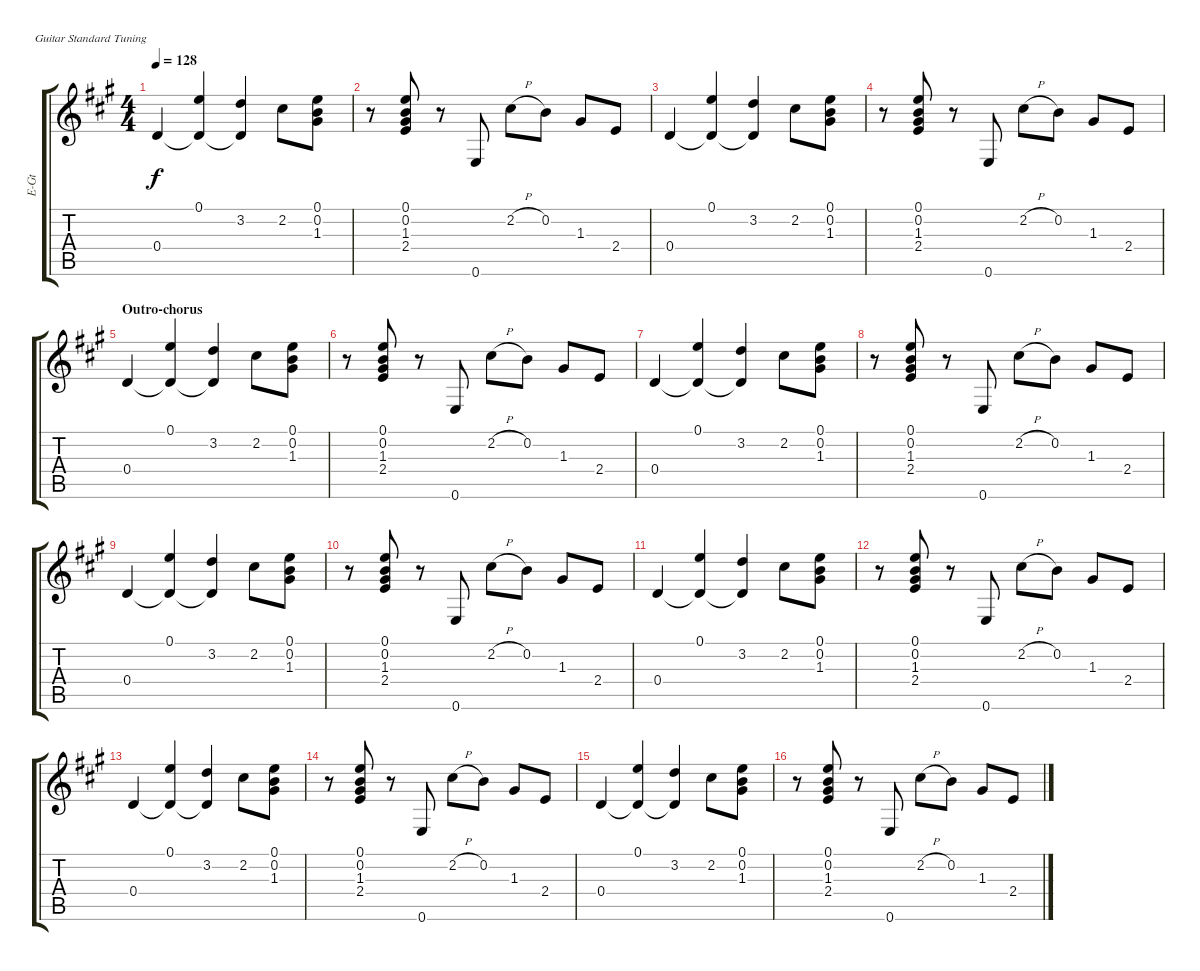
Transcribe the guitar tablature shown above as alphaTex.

\defaultSystemsLayout 4
\bracketExtendMode groupsimilarinstruments
\otherSystemsTrackNameOrientation horizontal
\track ("Guitar" "E-Gt") {instrument distortionguitar}
\staff {score tabs}
\tuning (E4 B3 G3 D3 A2 E2)
\ts (4 4)
\tempo 128
\clef g2
\ks a
0.4.4{dy f} (0.1 0.4{t}).4 (3.2 0.4{t}).4 2.2.8 (0.1 0.2 1.3).8 |
r.8 (0.2 1.3 0.1 2.4).8 r.8 0.6.8 2.2{h}.8 0.2.8 1.3.8 2.4.8 |
0.4.4 (0.1 0.4{t}).4 (3.2 0.4{t}).4 2.2.8 (0.1 0.2 1.3).8 |
r.8 (0.2 1.3 0.1 2.4).8 r.8 0.6.8 2.2{h}.8 0.2.8 1.3.8 2.4.8 |
\section ("" "Outro-chorus")
0.4.4 (0.1 0.4{t}).4 (3.2 0.4{t}).4 2.2.8 (0.1 0.2 1.3).8 |
r.8 (0.2 1.3 0.1 2.4).8 r.8 0.6.8 2.2{h}.8 0.2.8 1.3.8 2.4.8 |
0.4.4 (0.1 0.4{t}).4 (3.2 0.4{t}).4 2.2.8 (0.1 0.2 1.3).8 |
r.8 (0.2 1.3 0.1 2.4).8 r.8 0.6.8 2.2{h}.8 0.2.8 1.3.8 2.4.8 |
0.4.4 (0.1 0.4{t}).4 (3.2 0.4{t}).4 2.2.8 (0.1 0.2 1.3).8 |
r.8 (0.2 1.3 0.1 2.4).8 r.8 0.6.8 2.2{h}.8 0.2.8 1.3.8 2.4.8 |
0.4.4 (0.1 0.4{t}).4 (3.2 0.4{t}).4 2.2.8 (0.1 0.2 1.3).8 |
r.8 (0.2 1.3 0.1 2.4).8 r.8 0.6.8 2.2{h}.8 0.2.8 1.3.8 2.4.8 |
0.4.4 (0.1 0.4{t}).4 (3.2 0.4{t}).4 2.2.8 (0.1 0.2 1.3).8 |
r.8 (0.2 1.3 0.1 2.4).8 r.8 0.6.8 2.2{h}.8 0.2.8 1.3.8 2.4.8 |
0.4.4 (0.1 0.4{t}).4 (3.2 0.4{t}).4 2.2.8 (0.1 0.2 1.3).8 |
r.8 (0.2 1.3 0.1 2.4).8 r.8 0.6.8 2.2{h}.8 0.2.8 1.3.8 2.4.8
